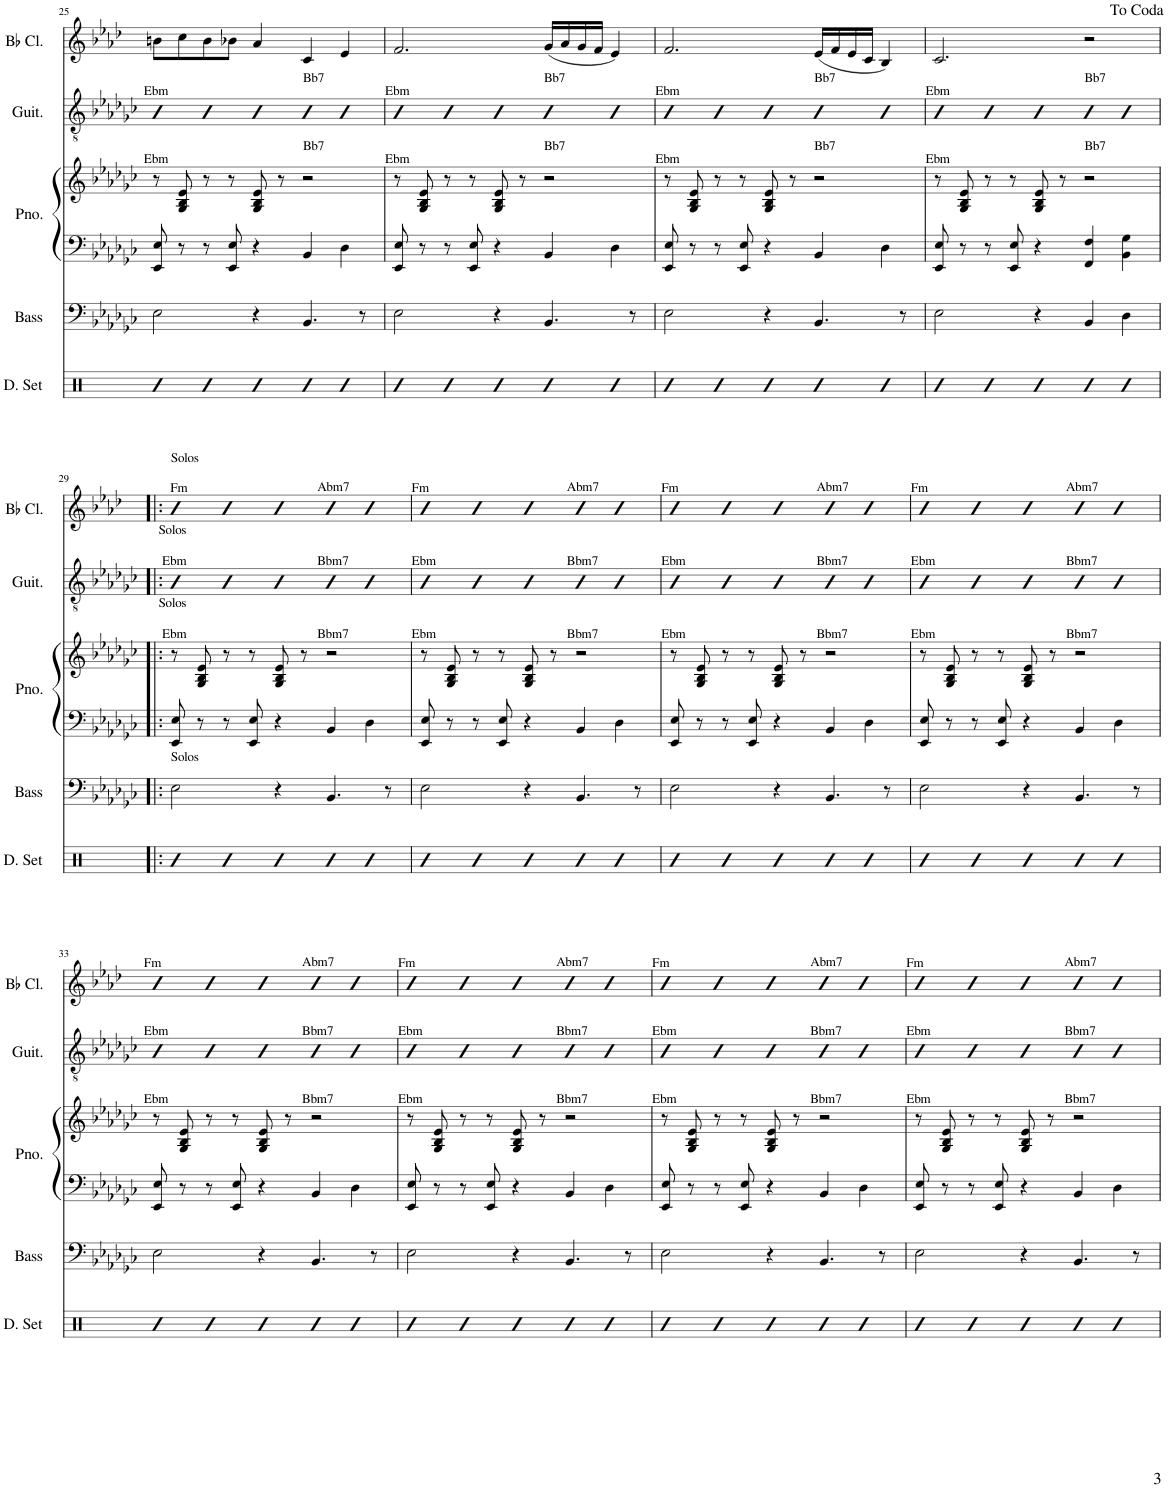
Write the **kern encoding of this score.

**kern	**kern	**kern	**kern	**kern	**kern
*part5	*part4	*part3	*part3	*part2	*part1
*staff6	*staff5	*staff4	*staff3	*staff2	*staff1
*I"Drumset	*I"Acoustic Bass	*I"Piano	*	*I"Acoustic Guitar	*I"Bb Clarinet
*I'D. Set	*I'Bass	*I'Pno.	*	*I'Guit.	*I'Bb Cl.
!!LO:PB:g=z
*clefX	*clefF4	*clefF4	*clefG2	*clefGv2	*clefG2
*	*Trd7c12	*	*	*	*Trd1c2
*k[]	*k[b-e-a-d-g-c-]	*k[b-e-a-d-g-c-]	*k[b-e-a-d-g-c-]	*k[b-e-a-d-g-c-]	*k[b-e-a-d-]
*M5/4	*M5/4	*M5/4	*M5/4	*M5/4	*M5/4
=25	=25	=25	=25	=25	=25
!	!	!	!	!LO:TX:a:t=Ebm	!
!	!	!	!LO:TX:a:t=Ebm	!	!
4R	2E-\	8EE-/ 8E-/	8r	4B-	8bn\L
.	.	8r	8G-/ 8B-/ 8e-/	.	8cc\
4R	.	8r	8r	4B-	8b\
.	.	8EE-/ 8E-/	8r	.	8b-X\J
4R	4r	4r	8G-/ 8B-/ 8e-/	4B-	4a-/
.	.	.	8r	.	.
!	!	!	!	!LO:TX:a:t=Bb7	!
!	!	!	!LO:TX:a:t=Bb7	!	!
4R	4.BB-/	4BB-/	2r	4B-	4c/
4R	.	4D-\	.	4B-	4e-/
.	8r	.	.	.	.
=26	=26	=26	=26	=26	=26
!	!	!	!	!LO:TX:a:t=Ebm	!
!	!	!	!LO:TX:a:t=Ebm	!	!
4R	2E-\	8EE-/ 8E-/	8r	4B-	2.f/
.	.	8r	8G-/ 8B-/ 8e-/	.	.
4R	.	8r	8r	4B-	.
.	.	8EE-/ 8E-/	8r	.	.
4R	4r	4r	8G-/ 8B-/ 8e-/	4B-	.
.	.	.	8r	.	.
!	!	!	!	!LO:TX:a:t=Bb7	!
!	!	!	!LO:TX:a:t=Bb7	!	!
4R	4.BB-/	4BB-/	2r	4B-	(16g/LL
.	.	.	.	.	16a-/
.	.	.	.	.	16g/
.	.	.	.	.	16f/JJ
4R	.	4D-\	.	4B-	4e-/)
.	8r	.	.	.	.
=27	=27	=27	=27	=27	=27
!	!	!	!	!LO:TX:a:t=Ebm	!
!	!	!	!LO:TX:a:t=Ebm	!	!
4R	2E-\	8EE-/ 8E-/	8r	4B-	2.f/
.	.	8r	8G-/ 8B-/ 8e-/	.	.
4R	.	8r	8r	4B-	.
.	.	8EE-/ 8E-/	8r	.	.
4R	4r	4r	8G-/ 8B-/ 8e-/	4B-	.
.	.	.	8r	.	.
!	!	!	!	!LO:TX:a:t=Bb7	!
!	!	!	!LO:TX:a:t=Bb7	!	!
4R	4.BB-/	4BB-/	2r	4B-	(16e-/LL
.	.	.	.	.	16f/
.	.	.	.	.	16e-/
.	.	.	.	.	16c/JJ
4R	.	4D-\	.	4B-	4B-/)
.	8r	.	.	.	.
=28	=28	=28	=28	=28	=28
!	!	!	!	!LO:TX:a:t=Ebm	!
!	!	!	!LO:TX:a:t=Ebm	!	!
4R	2E-\	8EE-/ 8E-/	8r	4B-	2.c/
.	.	8r	8G-/ 8B-/ 8e-/	.	.
4R	.	8r	8r	4B-	.
.	.	8EE-/ 8E-/	8r	.	.
4R	4r	4r	8G-/ 8B-/ 8e-/	4B-	.
.	.	.	8r	.	.
!	!	!	!	!LO:TX:a:t=Bb7	!
!	!	!	!LO:TX:a:t=Bb7	!	!
4R	4BB-/	4FF/ 4F/	2r	4B-	2r
4R	4D-\	4BB-\ 4G-\	.	4B-	.
!!LO:LB:g=z
=29!|:	=29!|:	=29!|:	=29!|:	=29!|:	=29!|:
!	!	!	!	!	!LO:TX:a:t=Fm
!	!	!	!	!	!LO:TX:a:t=Solos
!	!	!	!	!LO:TX:a:t=Ebm	!
!	!	!	!	!LO:TX:a:t=Solos	!
!	!	!	!LO:TX:a:t=Ebm	!	!
!	!	!	!LO:TX:a:t=Solos	!	!
!	!LO:TX:a:t=Solos	!	!	!	!
4R	2E-\	8EE-/ 8E-/	8r	4B-	4b-
.	.	8r	8G-/ 8B-/ 8e-/	.	.
4R	.	8r	8r	4B-	4b-
.	.	8EE-/ 8E-/	8r	.	.
4R	4r	4r	8G-/ 8B-/ 8e-/	4B-	4b-
.	.	.	8r	.	.
!	!	!	!	!	!LO:TX:a:t=Abm7
!	!	!	!	!LO:TX:a:t=Bbm7	!
!	!	!	!LO:TX:a:t=Bbm7	!	!
4R	4.BB-/	4BB-/	2r	4B-	4b-
4R	.	4D-\	.	4B-	4b-
.	8r	.	.	.	.
=30	=30	=30	=30	=30	=30
!	!	!	!	!	!LO:TX:a:t=Fm
!	!	!	!	!LO:TX:a:t=Ebm	!
!	!	!	!LO:TX:a:t=Ebm	!	!
4R	2E-\	8EE-/ 8E-/	8r	4B-	4b-
.	.	8r	8G-/ 8B-/ 8e-/	.	.
4R	.	8r	8r	4B-	4b-
.	.	8EE-/ 8E-/	8r	.	.
4R	4r	4r	8G-/ 8B-/ 8e-/	4B-	4b-
.	.	.	8r	.	.
!	!	!	!	!	!LO:TX:a:t=Abm7
!	!	!	!	!LO:TX:a:t=Bbm7	!
!	!	!	!LO:TX:a:t=Bbm7	!	!
4R	4.BB-/	4BB-/	2r	4B-	4b-
4R	.	4D-\	.	4B-	4b-
.	8r	.	.	.	.
=31	=31	=31	=31	=31	=31
!	!	!	!	!	!LO:TX:a:t=Fm
!	!	!	!	!LO:TX:a:t=Ebm	!
!	!	!	!LO:TX:a:t=Ebm	!	!
4R	2E-\	8EE-/ 8E-/	8r	4B-	4b-
.	.	8r	8G-/ 8B-/ 8e-/	.	.
4R	.	8r	8r	4B-	4b-
.	.	8EE-/ 8E-/	8r	.	.
4R	4r	4r	8G-/ 8B-/ 8e-/	4B-	4b-
.	.	.	8r	.	.
!	!	!	!	!	!LO:TX:a:t=Abm7
!	!	!	!	!LO:TX:a:t=Bbm7	!
!	!	!	!LO:TX:a:t=Bbm7	!	!
4R	4.BB-/	4BB-/	2r	4B-	4b-
4R	.	4D-\	.	4B-	4b-
.	8r	.	.	.	.
=32	=32	=32	=32	=32	=32
!	!	!	!	!	!LO:TX:a:t=Fm
!	!	!	!	!LO:TX:a:t=Ebm	!
!	!	!	!LO:TX:a:t=Ebm	!	!
4R	2E-\	8EE-/ 8E-/	8r	4B-	4b-
.	.	8r	8G-/ 8B-/ 8e-/	.	.
4R	.	8r	8r	4B-	4b-
.	.	8EE-/ 8E-/	8r	.	.
4R	4r	4r	8G-/ 8B-/ 8e-/	4B-	4b-
.	.	.	8r	.	.
!	!	!	!	!	!LO:TX:a:t=Abm7
!	!	!	!	!LO:TX:a:t=Bbm7	!
!	!	!	!LO:TX:a:t=Bbm7	!	!
4R	4.BB-/	4BB-/	2r	4B-	4b-
4R	.	4D-\	.	4B-	4b-
.	8r	.	.	.	.
!!LO:LB:g=z
=33	=33	=33	=33	=33	=33
!	!	!	!	!	!LO:TX:a:t=Fm
!	!	!	!	!LO:TX:a:t=Ebm	!
!	!	!	!LO:TX:a:t=Ebm	!	!
4R	2E-\	8EE-/ 8E-/	8r	4B-	4b-
.	.	8r	8G-/ 8B-/ 8e-/	.	.
4R	.	8r	8r	4B-	4b-
.	.	8EE-/ 8E-/	8r	.	.
4R	4r	4r	8G-/ 8B-/ 8e-/	4B-	4b-
.	.	.	8r	.	.
!	!	!	!	!	!LO:TX:a:t=Abm7
!	!	!	!	!LO:TX:a:t=Bbm7	!
!	!	!	!LO:TX:a:t=Bbm7	!	!
4R	4.BB-/	4BB-/	2r	4B-	4b-
4R	.	4D-\	.	4B-	4b-
.	8r	.	.	.	.
=34	=34	=34	=34	=34	=34
!	!	!	!	!	!LO:TX:a:t=Fm
!	!	!	!	!LO:TX:a:t=Ebm	!
!	!	!	!LO:TX:a:t=Ebm	!	!
4R	2E-\	8EE-/ 8E-/	8r	4B-	4b-
.	.	8r	8G-/ 8B-/ 8e-/	.	.
4R	.	8r	8r	4B-	4b-
.	.	8EE-/ 8E-/	8r	.	.
4R	4r	4r	8G-/ 8B-/ 8e-/	4B-	4b-
.	.	.	8r	.	.
!	!	!	!	!	!LO:TX:a:t=Abm7
!	!	!	!	!LO:TX:a:t=Bbm7	!
!	!	!	!LO:TX:a:t=Bbm7	!	!
4R	4.BB-/	4BB-/	2r	4B-	4b-
4R	.	4D-\	.	4B-	4b-
.	8r	.	.	.	.
=35	=35	=35	=35	=35	=35
!	!	!	!	!	!LO:TX:a:t=Fm
!	!	!	!	!LO:TX:a:t=Ebm	!
!	!	!	!LO:TX:a:t=Ebm	!	!
4R	2E-\	8EE-/ 8E-/	8r	4B-	4b-
.	.	8r	8G-/ 8B-/ 8e-/	.	.
4R	.	8r	8r	4B-	4b-
.	.	8EE-/ 8E-/	8r	.	.
4R	4r	4r	8G-/ 8B-/ 8e-/	4B-	4b-
.	.	.	8r	.	.
!	!	!	!	!	!LO:TX:a:t=Abm7
!	!	!	!	!LO:TX:a:t=Bbm7	!
!	!	!	!LO:TX:a:t=Bbm7	!	!
4R	4.BB-/	4BB-/	2r	4B-	4b-
4R	.	4D-\	.	4B-	4b-
.	8r	.	.	.	.
=36	=36	=36	=36	=36	=36
!	!	!	!	!	!LO:TX:a:t=Fm
!	!	!	!	!LO:TX:a:t=Ebm	!
!	!	!	!LO:TX:a:t=Ebm	!	!
4R	2E-\	8EE-/ 8E-/	8r	4B-	4b-
.	.	8r	8G-/ 8B-/ 8e-/	.	.
4R	.	8r	8r	4B-	4b-
.	.	8EE-/ 8E-/	8r	.	.
4R	4r	4r	8G-/ 8B-/ 8e-/	4B-	4b-
.	.	.	8r	.	.
!	!	!	!	!	!LO:TX:a:t=Abm7
!	!	!	!	!LO:TX:a:t=Bbm7	!
!	!	!	!LO:TX:a:t=Bbm7	!	!
4R	4.BB-/	4BB-/	2r	4B-	4b-
4R	.	4D-\	.	4B-	4b-
.	8r	.	.	.	.
=	=	=	=	=	=
*-	*-	*-	*-	*-	*-
